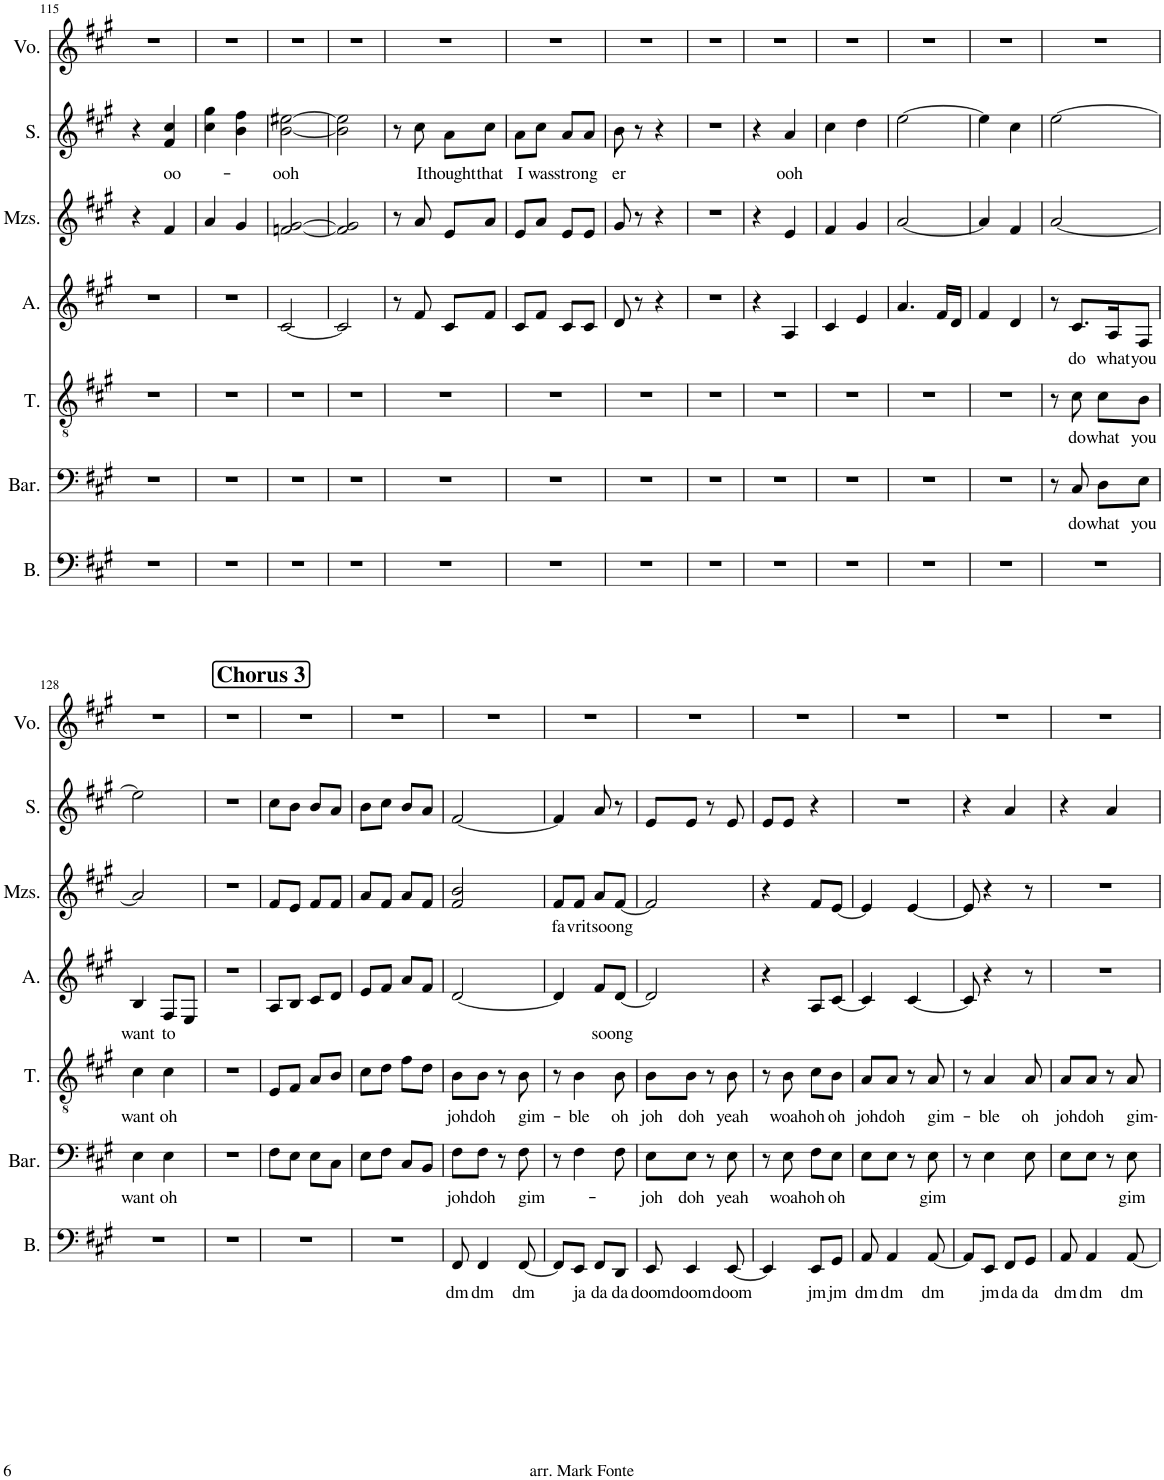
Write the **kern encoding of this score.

**kern	**text	**kern	**text	**kern	**text	**kern	**text	**kern	**text	**kern	**text	**kern
*part7	*part7	*part6	*part6	*part5	*part5	*part4	*part4	*part3	*part3	*part2	*part2	*part1
*staff7	*staff7	*staff6	*staff6	*staff5	*staff5	*staff4	*staff4	*staff3	*staff3	*staff2	*staff2	*staff1
*I"Bass	*	*I"Baritone	*	*I"Tenor	*	*I"Alto	*	*I"Mezzo-soprano	*	*I"Soprano	*	*I"Voice
*I'B.	*	*I'Bar.	*	*I'T.	*	*I'A.	*	*I'Mzs.	*	*I'S.	*	*I'Vo.
!!LO:PB:g=z
*clefF4	*	*clefF4	*	*clefGv2	*	*clefG2	*	*clefG2	*	*clefG2	*	*clefG2
*k[f#c#g#]	*	*k[f#c#g#]	*	*k[f#c#g#]	*	*k[f#c#g#]	*	*k[f#c#g#]	*	*k[f#c#g#]	*	*k[f#c#g#]
*M2/4	*	*M2/4	*	*M2/4	*	*M2/4	*	*M2/4	*	*M2/4	*	*M2/4
=115	=115	=115	=115	=115	=115	=115	=115	=115	=115	=115	=115	=115
2r	.	2r	.	2r	.	2r	.	4r	.	4r	.	2r
!	!	!	!	!	!	!	!	!	!	!	!LO:LY:b	!
.	.	.	.	.	.	.	.	4f#/	.	4f#/ 4cc#/	oo-	.
=116	=116	=116	=116	=116	=116	=116	=116	=116	=116	=116	=116	=116
2r	.	2r	.	2r	.	2r	.	4a/	.	4cc#\ 4gg#\	.	2r
.	.	.	.	.	.	.	.	4g#/	.	4b\ 4ff#\	.	.
=117	=117	=117	=117	=117	=117	=117	=117	=117	=117	=117	=117	=117
!	!	!	!	!	!	!	!	!	!	!	!LO:LY:b	!
2r	.	2r	.	2r	.	[2c#/	.	[2fn/ [2g#/	.	[2b\ [2ee#X\	-ooh	2r
=118	=118	=118	=118	=118	=118	=118	=118	=118	=118	=118	=118	=118
2r	.	2r	.	2r	.	2c#/]	.	2f/] 2g#/]	.	2b\] 2ee#\]	.	2r
=119	=119	=119	=119	=119	=119	=119	=119	=119	=119	=119	=119	=119
2r	.	2r	.	2r	.	8r	.	8r	.	8r	.	2r
!	!	!	!	!	!	!	!	!	!	!	!LO:LY:b	!
.	.	.	.	.	.	8f#/	.	8a/	.	8cc#\	I	.
!	!	!	!	!	!	!	!	!	!	!	!LO:LY:b	!
.	.	.	.	.	.	8c#/L	.	8e/L	.	8a\L	thought	.
!	!	!	!	!	!	!	!	!	!	!	!LO:LY:b	!
.	.	.	.	.	.	8f#/J	.	8a/J	.	8cc#\J	that	.
=120	=120	=120	=120	=120	=120	=120	=120	=120	=120	=120	=120	=120
!	!	!	!	!	!	!	!	!	!	!	!LO:LY:b	!
2r	.	2r	.	2r	.	8c#/L	.	8e/L	.	8a\L	I	2r
!	!	!	!	!	!	!	!	!	!	!	!LO:LY:b	!
.	.	.	.	.	.	8f#/J	.	8a/J	.	8cc#\J	was	.
!	!	!	!	!	!	!	!	!	!	!	!LO:LY:b	!
.	.	.	.	.	.	8c#/L	.	8e/L	.	8a/L	stro	.
!	!	!	!	!	!	!	!	!	!	!	!LO:LY:b	!
.	.	.	.	.	.	8c#/J	.	8e/J	.	8a/J	ng	.
=121	=121	=121	=121	=121	=121	=121	=121	=121	=121	=121	=121	=121
!	!	!	!	!	!	!	!	!	!	!	!LO:LY:b	!
2r	.	2r	.	2r	.	8d/	.	8g#/	.	8b\	er	2r
.	.	.	.	.	.	8r	.	8r	.	8r	.	.
.	.	.	.	.	.	4r	.	4r	.	4r	.	.
=122	=122	=122	=122	=122	=122	=122	=122	=122	=122	=122	=122	=122
2r	.	2r	.	2r	.	2r	.	2r	.	2r	.	2r
=123	=123	=123	=123	=123	=123	=123	=123	=123	=123	=123	=123	=123
2r	.	2r	.	2r	.	4r	.	4r	.	4r	.	2r
!	!	!	!	!	!	!	!	!	!	!	!LO:LY:b	!
.	.	.	.	.	.	4A/	.	4e/	.	4a/	ooh	.
=124	=124	=124	=124	=124	=124	=124	=124	=124	=124	=124	=124	=124
2r	.	2r	.	2r	.	4c#/	.	4f#/	.	4cc#\	.	2r
.	.	.	.	.	.	4e/	.	4g#/	.	4dd\	.	.
=125	=125	=125	=125	=125	=125	=125	=125	=125	=125	=125	=125	=125
2r	.	2r	.	2r	.	4.a/	.	[2a/	.	[2ee\	.	2r
.	.	.	.	.	.	16f#/LL	.	.	.	.	.	.
.	.	.	.	.	.	16d/JJ	.	.	.	.	.	.
=126	=126	=126	=126	=126	=126	=126	=126	=126	=126	=126	=126	=126
2r	.	2r	.	2r	.	4f#/	.	4a/]	.	4ee\]	.	2r
.	.	.	.	.	.	4d/	.	4f#/	.	4cc#\	.	.
=127	=127	=127	=127	=127	=127	=127	=127	=127	=127	=127	=127	=127
2r	.	8r	.	8r	.	8r	.	[2a/	.	[2ee\	.	2r
!	!	!	!LO:LY:b	!	!LO:LY:b	!	!LO:LY:b	!	!	!	!	!
.	.	8C#/	do	8c#\	do	8.c#/L	do	.	.	.	.	.
!	!	!	!LO:LY:b	!	!LO:LY:b	!	!	!	!	!	!	!
.	.	8D\L	what	8c#\L	what	.	.	.	.	.	.	.
!	!	!	!	!	!	!	!LO:LY:b	!	!	!	!	!
.	.	.	.	.	.	16A/K	what	.	.	.	.	.
!	!	!	!LO:LY:b	!	!LO:LY:b	!	!LO:LY:b	!	!	!	!	!
.	.	8E\J	you	8B\J	you	8F#/J	you	.	.	.	.	.
!!LO:LB:g=z
=128	=128	=128	=128	=128	=128	=128	=128	=128	=128	=128	=128	=128
!	!	!	!LO:LY:b	!	!LO:LY:b	!	!LO:LY:b	!	!	!	!	!
2r	.	4E\	want	4c#\	want	4B/	want	2a/]	.	2ee\]	.	2r
!	!	!	!LO:LY:b	!	!LO:LY:b	!	!LO:LY:b	!	!	!	!	!
.	.	4E\	oh	4c#\	oh	8F#/L	to	.	.	.	.	.
.	.	.	.	.	.	8E/J	.	.	.	.	.	.
=129	=129	=129	=129	=129	=129	=129	=129	=129	=129	=129	=129	=129
2r	.	2r	.	2r	.	2r	.	2r	.	2r	.	2r
!!LO:REH:place=s1:a:B:cj:fs=14:t=Chorus 3
=130	=130	=130	=130	=130	=130	=130	=130	=130	=130	=130	=130	=130
2r	.	8F#\L	.	8E/L	.	8A/L	.	8f#/L	.	8cc#\L	.	2r
.	.	8E\J	.	8F#/J	.	8B/J	.	8e/J	.	8b\J	.	.
.	.	8E\L	.	8A/L	.	8c#/L	.	8f#/L	.	8b/L	.	.
.	.	8C#\J	.	8B/J	.	8d/J	.	8f#/J	.	8a/J	.	.
=131	=131	=131	=131	=131	=131	=131	=131	=131	=131	=131	=131	=131
2r	.	8E\L	.	8c#\L	.	8e/L	.	8a/L	.	8b\L	.	2r
.	.	8F#\J	.	8d\J	.	8f#/J	.	8f#/J	.	8cc#\J	.	.
.	.	8C#/L	.	8f#\L	.	8a/L	.	8a/L	.	8b/L	.	.
.	.	8BB/J	.	8d\J	.	8f#/J	.	8f#/J	.	8a/J	.	.
=132	=132	=132	=132	=132	=132	=132	=132	=132	=132	=132	=132	=132
!	!LO:LY:b	!	!LO:LY:b	!	!LO:LY:b	!	!	!	!	!	!	!
8FF#/	dm	8F#\L	joh	8B\L	joh	[2d/	.	2f#/ 2b/	.	[2f#/	.	2r
!	!LO:LY:b	!	!LO:LY:b	!	!LO:LY:b	!	!	!	!	!	!	!
4FF#/	dm	8F#\J	doh	8B\J	doh	.	.	.	.	.	.	.
.	.	8r	.	8r	.	.	.	.	.	.	.	.
!	!LO:LY:b	!	!LO:LY:b	!	!LO:LY:b	!	!	!	!	!	!	!
[8FF#/	dm	8F#\	gim-	8B\	gim-	.	.	.	.	.	.	.
=133	=133	=133	=133	=133	=133	=133	=133	=133	=133	=133	=133	=133
!	!	!	!	!	!	!	!	!	!LO:LY:b	!	!	!
8FF#/L]	.	8r	.	8r	.	4d/]	.	8f#/L	fa	4f#/]	.	2r
!	!LO:LY:b	!	!	!	!LO:LY:b	!	!	!	!LO:LY:b	!	!	!
8EE/J	ja	4F#\	.	4B\	-ble	.	.	8f#/J	vrit	.	.	.
!	!LO:LY:b	!	!	!	!	!	!LO:LY:b	!	!LO:LY:b	!	!	!
8FF#/L	da	.	.	.	.	8f#/L	so	8a/L	so	8a/	.	.
!	!LO:LY:b	!	!	!	!LO:LY:b	!	!LO:LY:b	!	!LO:LY:b	!	!	!
8DD/J	da	8F#\	.	8B\	oh	[8d/J	ong	[8f#/J	ong	8r	.	.
=134	=134	=134	=134	=134	=134	=134	=134	=134	=134	=134	=134	=134
!	!LO:LY:b	!	!LO:LY:b	!	!LO:LY:b	!	!	!	!	!	!	!
8EE/	doom	8E\L	joh	8B\L	joh	2d/]	.	2f#/]	.	8e/L	.	2r
!	!LO:LY:b	!	!LO:LY:b	!	!LO:LY:b	!	!	!	!	!	!	!
4EE/	doom	8E\J	doh	8B\J	doh	.	.	.	.	8e/J	.	.
.	.	8r	.	8r	.	.	.	.	.	8r	.	.
!	!LO:LY:b	!	!LO:LY:b	!	!LO:LY:b	!	!	!	!	!	!	!
[8EE/	doom	8E\	yeah	8B\	yeah	.	.	.	.	8e/	.	.
=135	=135	=135	=135	=135	=135	=135	=135	=135	=135	=135	=135	=135
4EE/]	.	8r	.	8r	.	4r	.	4r	.	8e/L	.	2r
!	!	!	!LO:LY:b	!	!LO:LY:b	!	!	!	!	!	!	!
.	.	8E\	woah	8B\	woah	.	.	.	.	8e/J	.	.
!	!LO:LY:b	!	!LO:LY:b	!	!LO:LY:b	!	!	!	!	!	!	!
8EE/L	jm	8F#\L	oh	8c#\L	oh	8A/L	.	8f#/L	.	4r	.	.
!	!LO:LY:b	!	!LO:LY:b	!	!LO:LY:b	!	!	!	!	!	!	!
8GG#/J	jm	8E\J	oh	8B\J	oh	[8c#/J	.	[8e/J	.	.	.	.
=136	=136	=136	=136	=136	=136	=136	=136	=136	=136	=136	=136	=136
!	!LO:LY:b	!	!	!	!LO:LY:b	!	!	!	!	!	!	!
8AA/	dm	8E\L	.	8A/L	joh	4c#/]	.	4e/]	.	2r	.	2r
!	!LO:LY:b	!	!	!	!LO:LY:b	!	!	!	!	!	!	!
4AA/	dm	8E\J	.	8A/J	doh	.	.	.	.	.	.	.
.	.	8r	.	8r	.	[4c#/	.	[4e/	.	.	.	.
!	!LO:LY:b	!	!LO:LY:b	!	!LO:LY:b	!	!	!	!	!	!	!
[8AA/	dm	8E\	gim	8A/	gim-	.	.	.	.	.	.	.
=137	=137	=137	=137	=137	=137	=137	=137	=137	=137	=137	=137	=137
8AA/L]	.	8r	.	8r	.	8c#/]	.	8e/]	.	4r	.	2r
!	!LO:LY:b	!	!	!	!LO:LY:b	!	!	!	!	!	!	!
8EE/J	jm	4E\	.	4A/	-ble	4r	.	4r	.	.	.	.
!	!LO:LY:b	!	!	!	!	!	!	!	!	!	!	!
8FF#/L	da	.	.	.	.	.	.	.	.	4a/	.	.
!	!LO:LY:b	!	!	!	!LO:LY:b	!	!	!	!	!	!	!
8GG#/J	da	8E\	.	8A/	oh	8r	.	8r	.	.	.	.
=138	=138	=138	=138	=138	=138	=138	=138	=138	=138	=138	=138	=138
!	!LO:LY:b	!	!	!	!LO:LY:b	!	!	!	!	!	!	!
8AA/	dm	8E\L	.	8A/L	joh	2r	.	2r	.	4r	.	2r
!	!LO:LY:b	!	!	!	!LO:LY:b	!	!	!	!	!	!	!
4AA/	dm	8E\J	.	8A/J	doh	.	.	.	.	.	.	.
.	.	8r	.	8r	.	.	.	.	.	4a/	.	.
!	!LO:LY:b	!	!LO:LY:b	!	!LO:LY:b	!	!	!	!	!	!	!
[8AA/	dm	8E\	gim	8A/	gim-	.	.	.	.	.	.	.
=	=	=	=	=	=	=	=	=	=	=	=	=
*-	*-	*-	*-	*-	*-	*-	*-	*-	*-	*-	*-	*-
